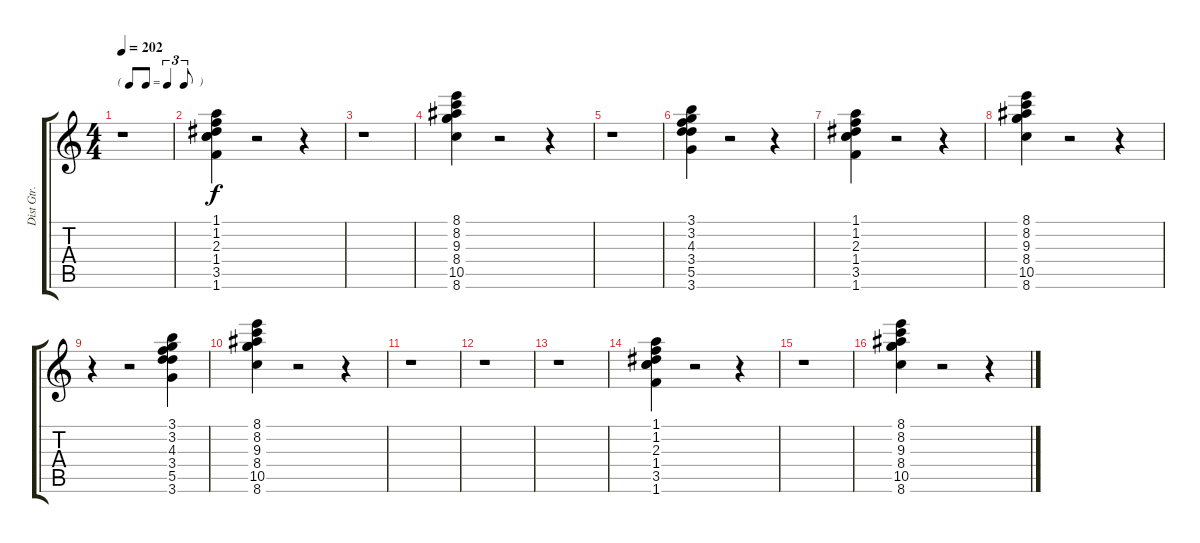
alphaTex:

\track ("Dist Gtr." "Dist Gtr.") {instrument distortionguitar}
\staff {score tabs}
\tuning (E4 B3 G4 D4 A3 E3) {hide}
\ts (4 4)
\tf triplet8th
\tempo 202
\clef g2
\ks c
r.1{dy f} |
(1.1 1.2 2.3 1.4 3.5 1.6).4 r.2 r.4 |
r.1 |
(8.1 8.2 9.3 8.4 10.5 8.6).4 r.2 r.4 |
r.1 |
(3.1 3.2 4.3 3.4 5.5 3.6).4 r.2 r.4 |
(1.1 1.2 2.3 1.4 3.5 1.6).4 r.2 r.4 |
(8.1 8.2 9.3 8.4 10.5 8.6).4 r.2 r.4 |
r.4 r.2 (3.1 3.2 4.3 3.4 5.5 3.6).4 |
(8.1 8.2 9.3 8.4 10.5 8.6).4 r.2 r.4 |
r.1 |
r.1 |
r.1 |
(1.1 1.2 2.3 1.4 3.5 1.6).4 r.2 r.4 |
r.1 |
(8.1 8.2 9.3 8.4 10.5 8.6).4 r.2 r.4
